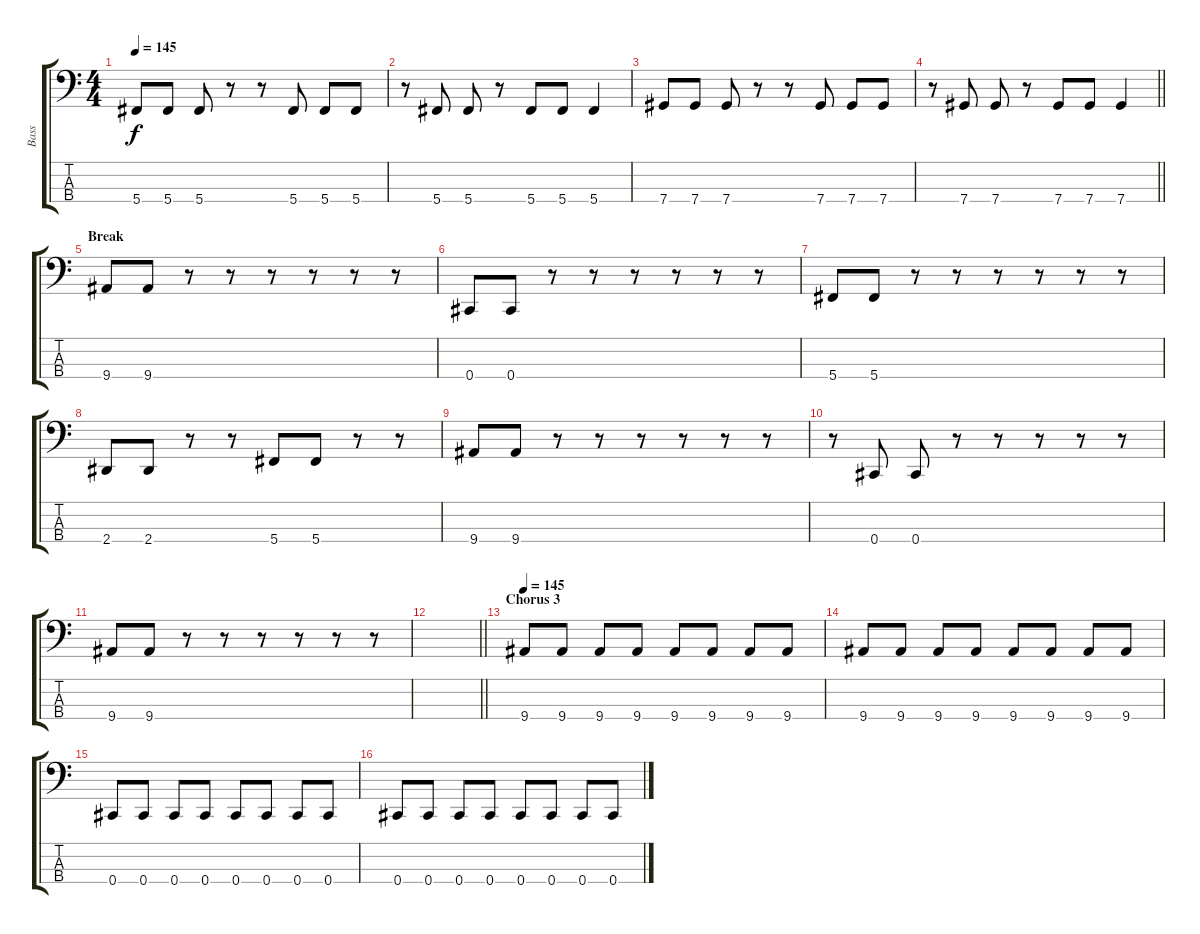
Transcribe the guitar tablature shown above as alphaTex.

\track ("Bass" "Bass") {instrument electricbasspick}
\staff {score tabs}
\tuning (Gb2 Db2 Ab1 Db1) {hide}
\ts (4 4)
\tempo 145
\clef f4
\ks c
5.4.8{dy f} 5.4.8 5.4.8 r.8 r.8 5.4.8 5.4.8 5.4.8 |
r.8 5.4.8 5.4.8 r.8 5.4.8 5.4.8 5.4.4 |
7.4.8 7.4.8 7.4.8 r.8 r.8 7.4.8 7.4.8 7.4.8 |
\barLineRight lightlight
r.8 7.4.8 7.4.8 r.8 7.4.8 7.4.8 7.4.4 |
\section ("" "Break")
9.4.8 9.4.8 r.8 r.8 r.8 r.8 r.8 r.8 |
0.4.8 0.4.8 r.8 r.8 r.8 r.8 r.8 r.8 |
5.4.8 5.4.8 r.8 r.8 r.8 r.8 r.8 r.8 |
2.4.8 2.4.8 r.8 r.8 5.4.8 5.4.8 r.8 r.8 |
9.4.8 9.4.8 r.8 r.8 r.8 r.8 r.8 r.8 |
r.8 0.4.8 0.4.8 r.8 r.8 r.8 r.8 r.8 |
9.4.8 9.4.8 r.8 r.8 r.8 r.8 r.8 r.8 |
\barLineRight lightlight
|
\section ("" "Chorus 3")
\tempo 145
9.4.8 9.4.8 9.4.8 9.4.8 9.4.8 9.4.8 9.4.8 9.4.8 |
9.4.8 9.4.8 9.4.8 9.4.8 9.4.8 9.4.8 9.4.8 9.4.8 |
0.4.8 0.4.8 0.4.8 0.4.8 0.4.8 0.4.8 0.4.8 0.4.8 |
0.4.8 0.4.8 0.4.8 0.4.8 0.4.8 0.4.8 0.4.8 0.4.8
